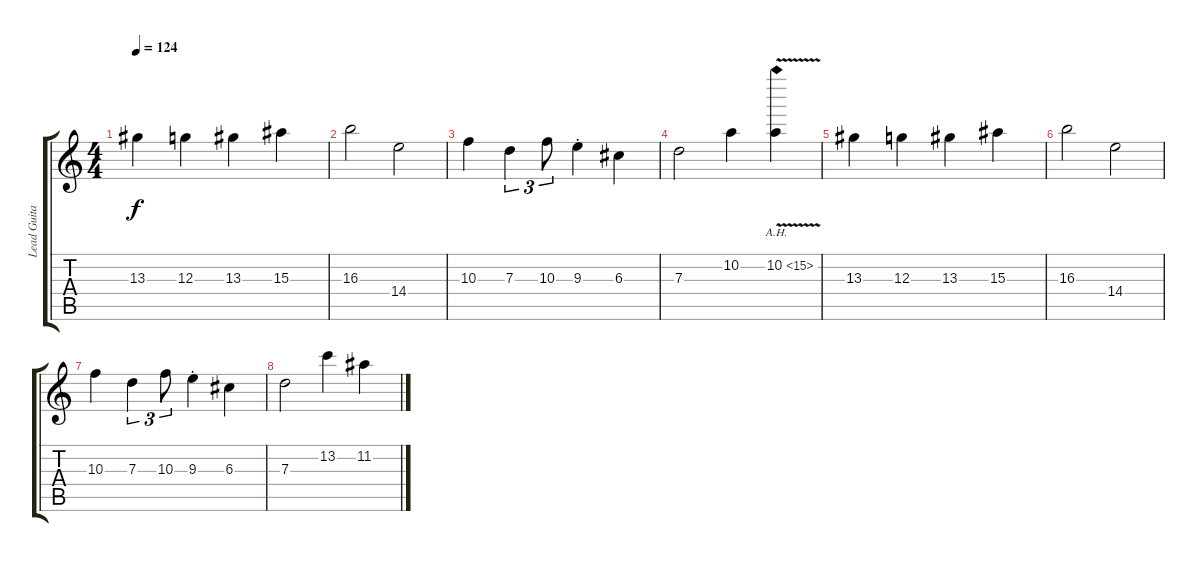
\track ("Lead Guitar 1" "Lead Guita") {instrument overdrivenguitar}
\staff {score tabs}
\tuning (E4 B3 G3 D3 A2 E2) {hide}
\ts (4 4)
\tempo 124
\clef g2
\ks c
13.3.4{dy f instrument overdrivenguitar} 12.3.4 13.3.4 15.3.4 |
16.3.2 14.4.2 |
10.3.4 7.3.4{tu (3 2)} 10.3.8{tu (3 2)} 9.3{st}.4 6.3.4 |
7.3.2 10.2.4 10.2{ah 5 v}.4 |
13.3.4 12.3.4 13.3.4 15.3.4 |
16.3.2 14.4.2 |
10.3.4 7.3.4{tu (3 2)} 10.3.8{tu (3 2)} 9.3{st}.4 6.3.4 |
7.3.2 13.2.4 11.2.4
